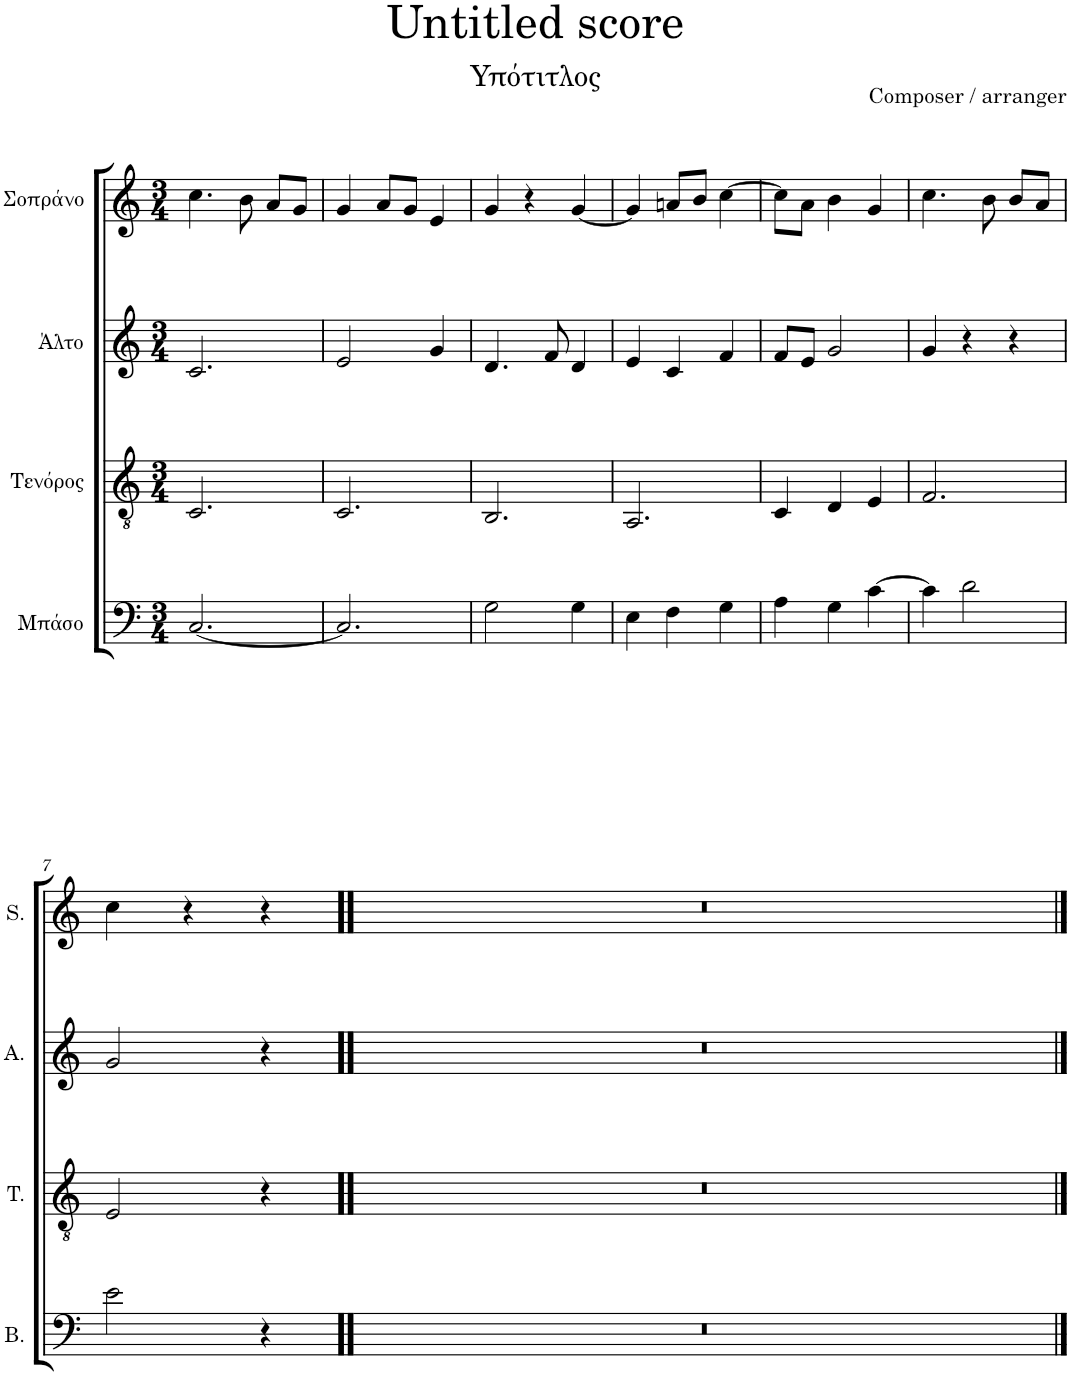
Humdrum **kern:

**kern	**kern	**kern	**kern
*part4	*part3	*part2	*part1
*staff4	*staff3	*staff2	*staff1
*I"Μπάσο	*I"Τενόρος	*I"Άλτο	*I"Σοπράνο
*clefF4	*clefGv2	*clefG2	*clefG2
*k[]	*k[]	*k[]	*k[]
*M3/4	*M3/4	*M3/4	*M3/4
=1	=1	=1	=1
[2.C/	2.C/	2.c/	4.cc\
.	.	.	8b\
.	.	.	8a/L
.	.	.	8g/J
=2	=2	=2	=2
2.C/]	2.C/	2e/	4g/
.	.	.	8a/L
.	.	.	8g/J
.	.	4g/	4e/
=3	=3	=3	=3
2G\	2.BB/	4.d/	4g/
.	.	.	4r
.	.	8f/	.
4G\	.	4d/	[4g/
=4	=4	=4	=4
4E\	2.AA/	4e/	4g/]
4F\	.	4c/	8an/L
.	.	.	8b/J
4G\	.	4f/	[4cc\
=5	=5	=5	=5
4A\	4C/	8f/L	8cc\L]
.	.	8e/J	8a\J
4G\	4D/	2g/	4b\
[4c\	4E/	.	4g/
=6	=6	=6	=6
4c\]	2.F/	4g/	4.cc\
2d\	.	4r	.
.	.	.	8b\
.	.	4r	8b/L
.	.	.	8a/J
!!LO:LB:g=z
=7	=7	=7	=7
2e\	2E/	2g/	4cc\
.	.	.	4r
4r	4r	4r	4r
=8!!	=8!!	=8!!	=8!!
2.r	2.r	2.r	2.r
==	==	==	==
*-	*-	*-	*-
